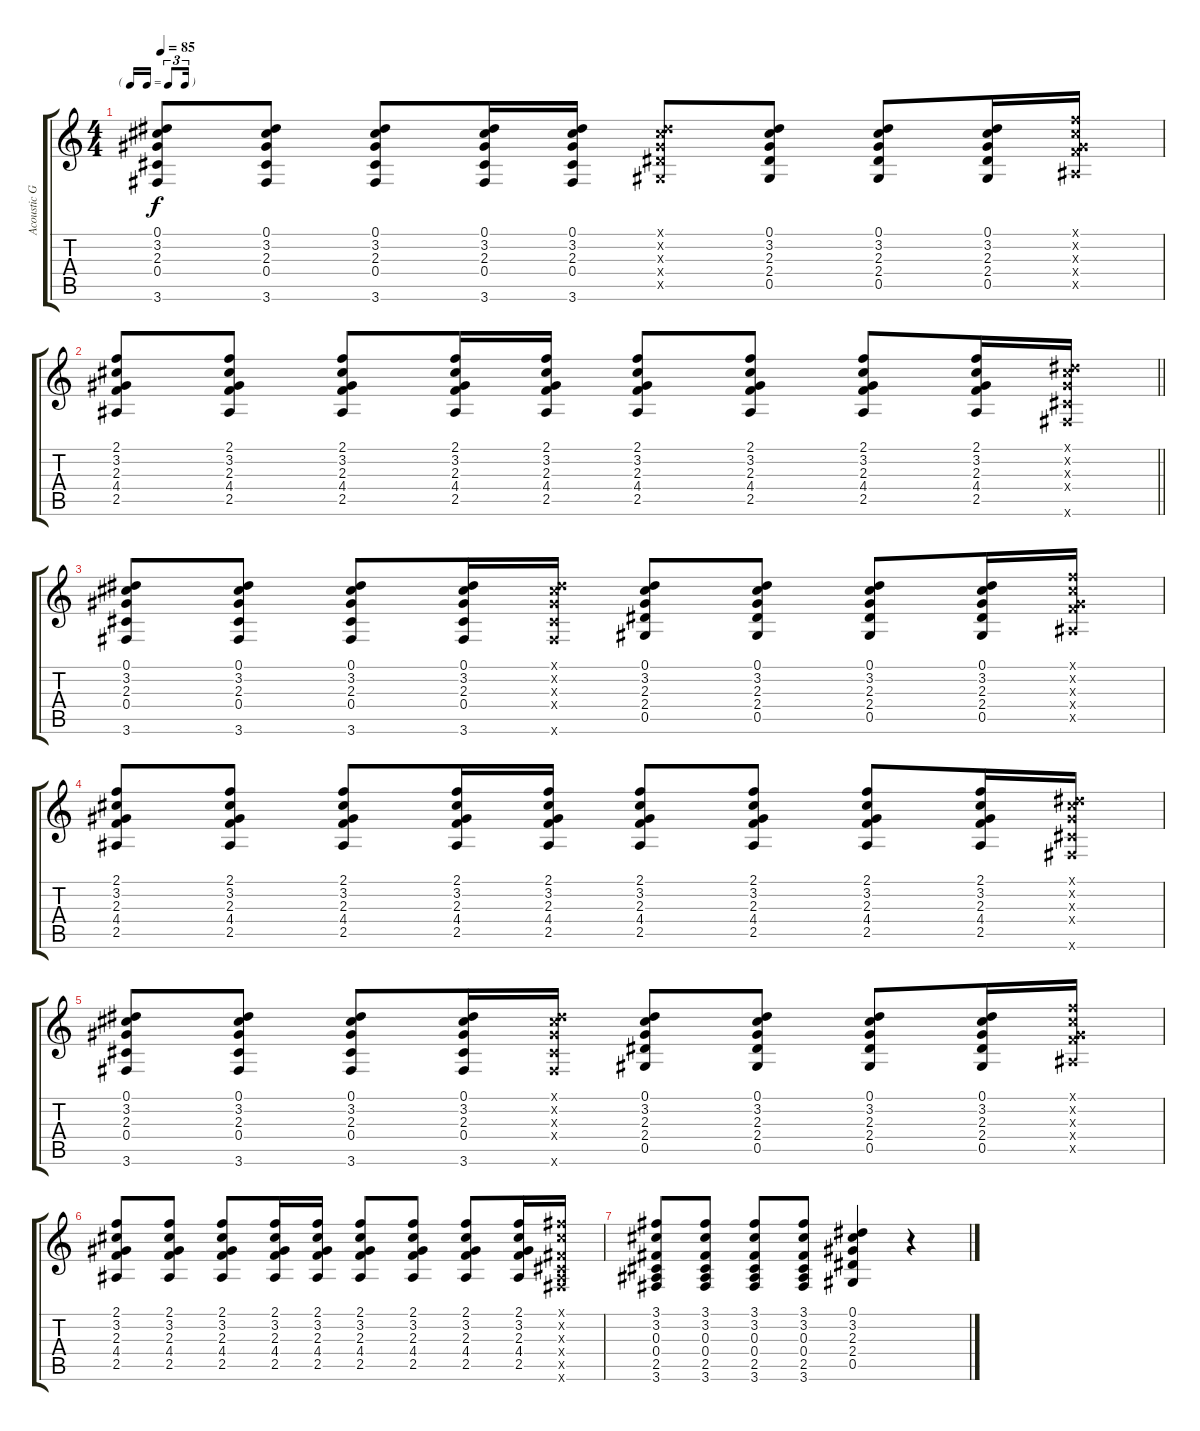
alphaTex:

\track ("Acoustic Guitar (R)" "Acoustic G") {instrument acousticguitarsteel}
\staff {score tabs}
\tuning (Eb4 Bb3 Gb3 Db3 Ab2 Eb2) {hide}
\ts (4 4)
\tf triplet16th
\tempo 85
\clef g2
\ks c
(0.1 3.2 2.3 0.4 3.6).8{dy f} (0.1 3.2 2.3 0.4 3.6).8 (0.1 3.2 2.3 0.4 3.6).8 (0.1 3.2 2.3 0.4 3.6).16 (0.1 3.2 2.3 0.4 3.6).16 (0.1{x} 3.2{x} 2.3{x} 2.4{x} 0.5{x}).8 (0.1 3.2 2.3 2.4 0.5).8 (0.1 3.2 2.3 2.4 0.5).8 (0.1 3.2 2.3 2.4 0.5).16 (2.1{x} 3.2{x} 2.3{x} 4.4{x} 2.5{x}).16 |
\barLineRight lightlight
(2.1 3.2 2.3 4.4 2.5).8 (2.1 3.2 2.3 4.4 2.5).8 (2.1 3.2 2.3 4.4 2.5).8 (2.1 3.2 2.3 4.4 2.5).16 (2.1 3.2 2.3 4.4 2.5).16 (2.1 3.2 2.3 4.4 2.5).8 (2.1 3.2 2.3 4.4 2.5).8 (2.1 3.2 2.3 4.4 2.5).8 (2.1 3.2 2.3 4.4 2.5).16 (0.1{x} 3.2{x} 2.3{x} 0.4{x} 3.6{x}).16 |
\section ("" "")
(0.1 3.2 2.3 0.4 3.6).8 (0.1 3.2 2.3 0.4 3.6).8 (0.1 3.2 2.3 0.4 3.6).8 (0.1 3.2 2.3 0.4 3.6).16 (0.1{x} 3.2{x} 2.3{x} 0.4{x} 3.6{x}).16 (0.1 3.2 2.3 2.4 0.5).8 (0.1 3.2 2.3 2.4 0.5).8 (0.1 3.2 2.3 2.4 0.5).8 (0.1 3.2 2.3 2.4 0.5).16 (2.1{x} 3.2{x} 2.3{x} 4.4{x} 2.5{x}).16 |
(2.1 3.2 2.3 4.4 2.5).8 (2.1 3.2 2.3 4.4 2.5).8 (2.1 3.2 2.3 4.4 2.5).8 (2.1 3.2 2.3 4.4 2.5).16 (2.1 3.2 2.3 4.4 2.5).16 (2.1 3.2 2.3 4.4 2.5).8 (2.1 3.2 2.3 4.4 2.5).8 (2.1 3.2 2.3 4.4 2.5).8 (2.1 3.2 2.3 4.4 2.5).16 (0.1{x} 3.2{x} 2.3{x} 0.4{x} 3.6{x}).16 |
(0.1 3.2 2.3 0.4 3.6).8 (0.1 3.2 2.3 0.4 3.6).8 (0.1 3.2 2.3 0.4 3.6).8 (0.1 3.2 2.3 0.4 3.6).16 (0.1{x} 3.2{x} 2.3{x} 0.4{x} 3.6{x}).16 (0.1 3.2 2.3 2.4 0.5).8 (0.1 3.2 2.3 2.4 0.5).8 (0.1 3.2 2.3 2.4 0.5).8 (0.1 3.2 2.3 2.4 0.5).16 (2.1{x} 3.2{x} 2.3{x} 4.4{x} 2.5{x}).16 |
(2.1 3.2 2.3 4.4 2.5).8 (2.1 3.2 2.3 4.4 2.5).8 (2.1 3.2 2.3 4.4 2.5).8 (2.1 3.2 2.3 4.4 2.5).16 (2.1 3.2 2.3 4.4 2.5).16 (2.1 3.2 2.3 4.4 2.5).8 (2.1 3.2 2.3 4.4 2.5).8 (2.1 3.2 2.3 4.4 2.5).8 (2.1 3.2 2.3 4.4 2.5).16 (3.1{x} 3.2{x} 0.3{x} 0.4{x} 2.5{x} 3.6{x}).16 |
(3.1 3.2 0.3 0.4 2.5 3.6).8 (3.1 3.2 0.3 0.4 2.5 3.6).8 (3.1 3.2 0.3 0.4 2.5 3.6).8 (3.1 3.2 0.3 0.4 2.5 3.6).8 (0.1 3.2 2.3 2.4 0.5).4 r.4
